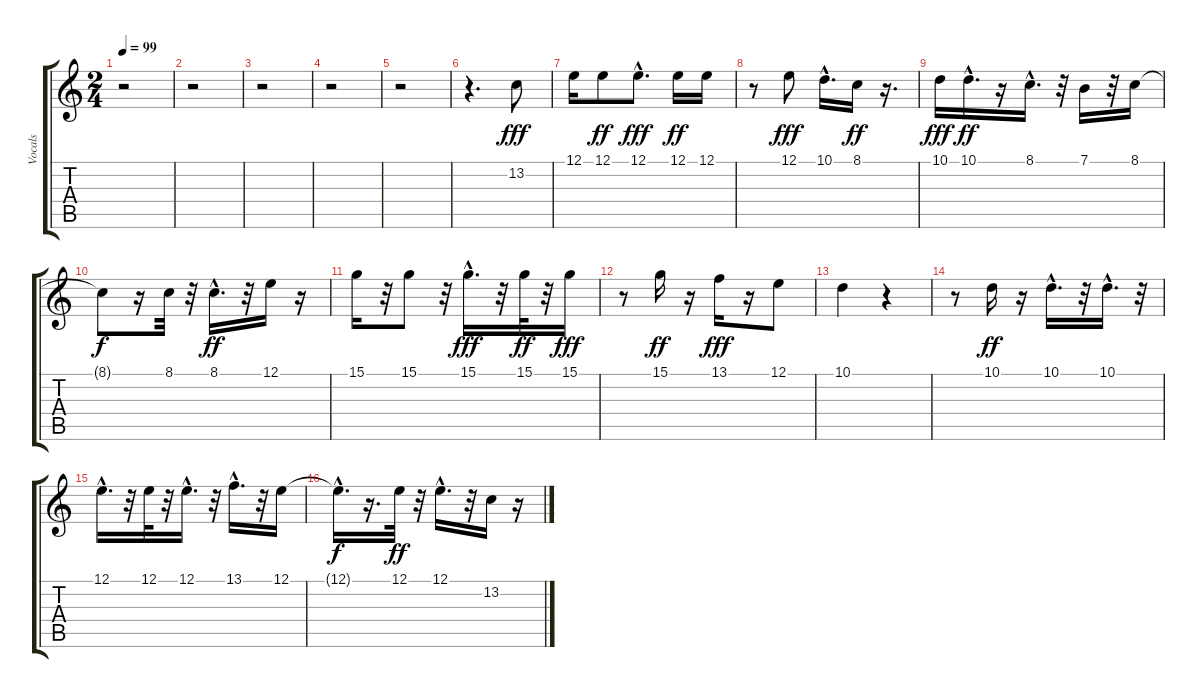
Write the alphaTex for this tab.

\track ("Vocals" "Vocals") {instrument harmonica}
\staff {score tabs}
\tuning (E4 B3 G3 D3 A2 E2) {hide}
\ts (2 4)
\tempo 99
\clef g2
\ks c
r.2{dy fff instrument harmonica} |
r.2 |
r.2 |
r.2 |
r.2 |
r.4{d} 13.2.8 |
12.1.16 12.1.8{dy ff} 12.1{hac}.8{d dy fff} 12.1.16{dy ff} 12.1.16 |
r.8 12.1.8{dy fff} 10.1{hac}.16{d} 8.1.16{dy ff} r.16{d} |
10.1.16{dy fff} 10.1{hac}.16{d dy ff} r.16 8.1{hac}.16{d} r.32 7.1.16 r.32 8.1.16 |
8.1{t}.8{dy f} r.16 8.1.32 r.32 8.1{hac}.16{d dy ff} r.32 12.1.16 r.16 |
15.1.16 r.32 15.1.8 r.32 15.1{hac}.16{d dy fff} r.32 15.1.32{dy ff} r.32 15.1.16{dy fff} |
r.8 15.1.16{dy ff} r.16 13.1.16{dy fff} r.16 12.1.8 |
10.1.4 r.4 |
r.8 10.1.16{dy ff} r.16 10.1{hac}.16{d} r.32 10.1{hac}.16{d} r.32 |
12.1{hac}.16{d} r.32 12.1.32 r.32 12.1{hac}.16{d} r.32 13.1{hac}.16{d} r.32 12.1.16 |
12.1{hac t}.16{d dy f} r.16{d} 12.1.32{dy ff} r.32 12.1{hac}.16{d} r.32 13.2.16 r.16
